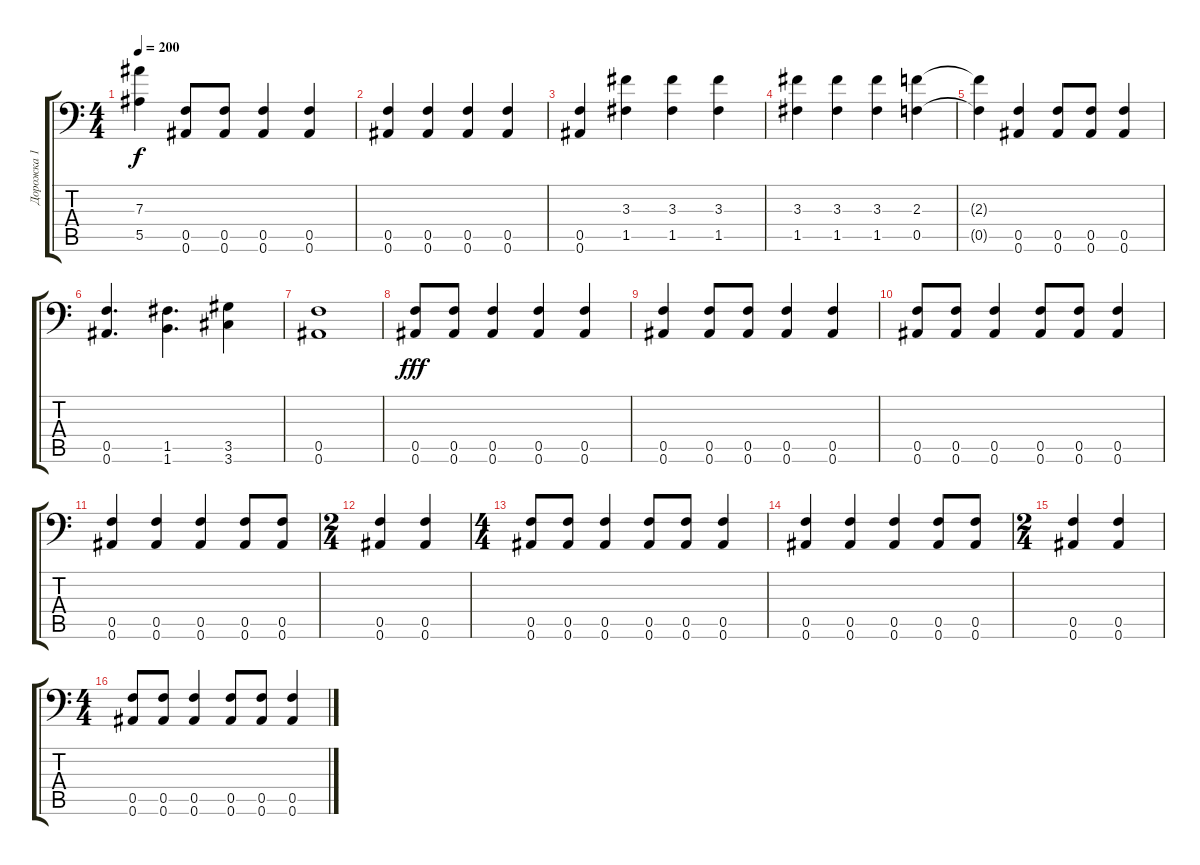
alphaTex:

\track ("Дорожка 1" "Дорожка 1") {instrument distortionguitar}
\staff {score tabs}
\tuning (C4 G3 Eb3 Bb2 F2 Bb1) {hide}
\ts (4 4)
\tempo 200
\clef f4
\ks c
(7.3{t} 5.5{t}).4{dy f} (0.5 0.6).8 (0.5 0.6).8 (0.5 0.6).4 (0.5 0.6).4 |
(0.5 0.6).4 (0.5 0.6).4 (0.5 0.6).4 (0.5 0.6).4 |
(0.5 0.6).4 (3.3 1.5).4 (3.3 1.5).4 (3.3 1.5).4 |
(3.3 1.5).4 (3.3 1.5).4 (3.3 1.5).4 (2.3 0.5).4 |
(2.3{t} 0.5{t}).4 (0.5 0.6).4 (0.5 0.6).8 (0.5 0.6).8 (0.5 0.6).4 |
(0.5 0.6).4{d} (1.5 1.6).4{d} (3.5 3.6).4 |
(0.5 0.6).1 |
(0.5 0.6).8{dy fff} (0.5 0.6).8 (0.5 0.6).4 (0.5 0.6).4 (0.5 0.6).4 |
(0.5 0.6).4 (0.5 0.6).8 (0.5 0.6).8 (0.5 0.6).4 (0.5 0.6).4 |
(0.5 0.6).8 (0.5 0.6).8 (0.5 0.6).4 (0.5 0.6).8 (0.5 0.6).8 (0.5 0.6).4 |
(0.5 0.6).4 (0.5 0.6).4 (0.5 0.6).4 (0.5 0.6).8 (0.5 0.6).8 |
\ts (2 4)
(0.5 0.6).4 (0.5 0.6).4 |
\ts (4 4)
(0.5 0.6).8 (0.5 0.6).8 (0.5 0.6).4 (0.5 0.6).8 (0.5 0.6).8 (0.5 0.6).4 |
(0.5 0.6).4 (0.5 0.6).4 (0.5 0.6).4 (0.5 0.6).8 (0.5 0.6).8 |
\ts (2 4)
(0.5 0.6).4 (0.5 0.6).4 |
\ts (4 4)
(0.5 0.6).8 (0.5 0.6).8 (0.5 0.6).4 (0.5 0.6).8 (0.5 0.6).8 (0.5 0.6).4
